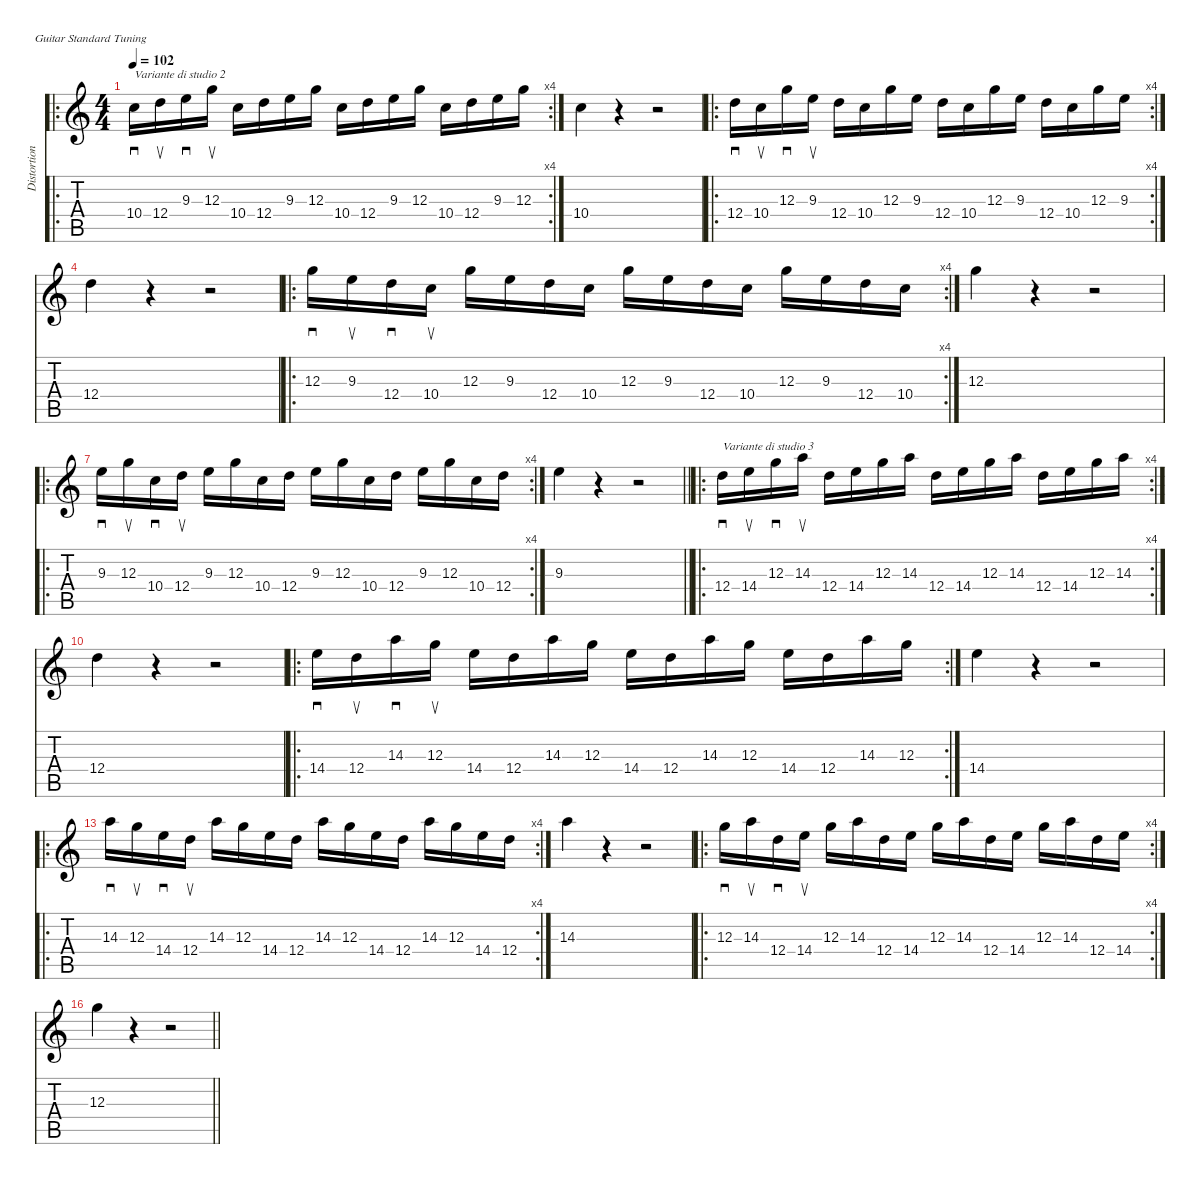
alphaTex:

\defaultSystemsLayout 4
\hideDynamics
\bracketExtendMode nobrackets
\otherSystemsTrackNameOrientation horizontal
\defaultBarNumberDisplay FirstOfSystem
\track ("Distortion Guitar" "Distortion") {instrument distortionguitar}
\staff {score tabs}
\tuning (E4 B3 G3 D3 A2 E2)
\ro
\rc 4
\ts (4 4)
\tempo 102
\clef g2
\ks c
10.4.16{sd txt "Variante di studio 2" dy mf beam Down} 12.4.16{su beam Down} 9.3.16{sd beam Down} 12.3.16{su beam Down} 10.4.16{beam Down} 12.4.16{beam Down} 9.3.16{beam Down} 12.3.16{beam Down} 10.4.16{beam Down} 12.4.16{beam Down} 9.3.16{beam Down} 12.3.16{beam Down} 10.4.16{beam Down} 12.4.16{beam Down} 9.3.16{beam Down} 12.3.16{beam Down} |
10.4.4{beam Down} r.4{beam Down} r.2{beam Down} |
\ro
\rc 4
12.4.16{sd beam Down} 10.4.16{su beam Down} 12.3.16{sd beam Down} 9.3.16{su beam Down} 12.4.16{beam Down} 10.4.16{beam Down} 12.3.16{beam Down} 9.3.16{beam Down} 12.4.16{beam Down} 10.4.16{beam Down} 12.3.16{beam Down} 9.3.16{beam Down} 12.4.16{beam Down} 10.4.16{beam Down} 12.3.16{beam Down} 9.3.16{beam Down} |
12.4.4{beam Down} r.4{beam Down} r.2{beam Down} |
\ro
\rc 4
12.3.16{sd beam Down} 9.3.16{su beam Down} 12.4.16{sd beam Down} 10.4.16{su beam Down} 12.3.16{beam Down} 9.3.16{beam Down} 12.4.16{beam Down} 10.4.16{beam Down} 12.3.16{beam Down} 9.3.16{beam Down} 12.4.16{beam Down} 10.4.16{beam Down} 12.3.16{beam Down} 9.3.16{beam Down} 12.4.16{beam Down} 10.4.16{beam Down} |
12.3.4{beam Down} r.4{beam Down} r.2{beam Down} |
\ro
\rc 4
9.3.16{sd beam Down} 12.3.16{su beam Down} 10.4.16{sd beam Down} 12.4.16{su beam Down} 9.3.16{beam Down} 12.3.16{beam Down} 10.4.16{beam Down} 12.4.16{beam Down} 9.3.16{beam Down} 12.3.16{beam Down} 10.4.16{beam Down} 12.4.16{beam Down} 9.3.16{beam Down} 12.3.16{beam Down} 10.4.16{beam Down} 12.4.16{beam Down} |
\barLineRight lightlight
9.3.4{beam Down} r.4{beam Down} r.2{beam Down} |
\ro
\rc 4
12.4.16{sd txt "Variante di studio 3" beam Down} 14.4.16{su beam Down} 12.3.16{sd beam Down} 14.3.16{su beam Down} 12.4.16{beam Down} 14.4.16{beam Down} 12.3.16{beam Down} 14.3.16{beam Down} 12.4.16{beam Down} 14.4.16{beam Down} 12.3.16{beam Down} 14.3.16{beam Down} 12.4.16{beam Down} 14.4.16{beam Down} 12.3.16{beam Down} 14.3.16{beam Down} |
12.4.4{beam Down} r.4{beam Down} r.2{beam Down} |
\ro
\rc 2
14.4.16{sd beam Down} 12.4.16{su beam Down} 14.3.16{sd beam Down} 12.3.16{su beam Down} 14.4.16{beam Down} 12.4.16{beam Down} 14.3.16{beam Down} 12.3.16{beam Down} 14.4.16{beam Down} 12.4.16{beam Down} 14.3.16{beam Down} 12.3.16{beam Down} 14.4.16{beam Down} 12.4.16{beam Down} 14.3.16{beam Down} 12.3.16{beam Down} |
14.4.4{beam Down} r.4{beam Down} r.2{beam Down} |
\ro
\rc 4
14.3.16{sd beam Down} 12.3.16{su beam Down} 14.4.16{sd beam Down} 12.4.16{su beam Down} 14.3.16{beam Down} 12.3.16{beam Down} 14.4.16{beam Down} 12.4.16{beam Down} 14.3.16{beam Down} 12.3.16{beam Down} 14.4.16{beam Down} 12.4.16{beam Down} 14.3.16{beam Down} 12.3.16{beam Down} 14.4.16{beam Down} 12.4.16{beam Down} |
14.3.4{beam Down} r.4{beam Down} r.2{beam Down} |
\ro
\rc 4
12.3.16{sd beam Down} 14.3.16{su beam Down} 12.4.16{sd beam Down} 14.4.16{su beam Down} 12.3.16{beam Down} 14.3.16{beam Down} 12.4.16{beam Down} 14.4.16{beam Down} 12.3.16{beam Down} 14.3.16{beam Down} 12.4.16{beam Down} 14.4.16{beam Down} 12.3.16{beam Down} 14.3.16{beam Down} 12.4.16{beam Down} 14.4.16{beam Down} |
\barLineRight lightlight
12.3.4{beam Down} r.4{beam Down} r.2{beam Down}
